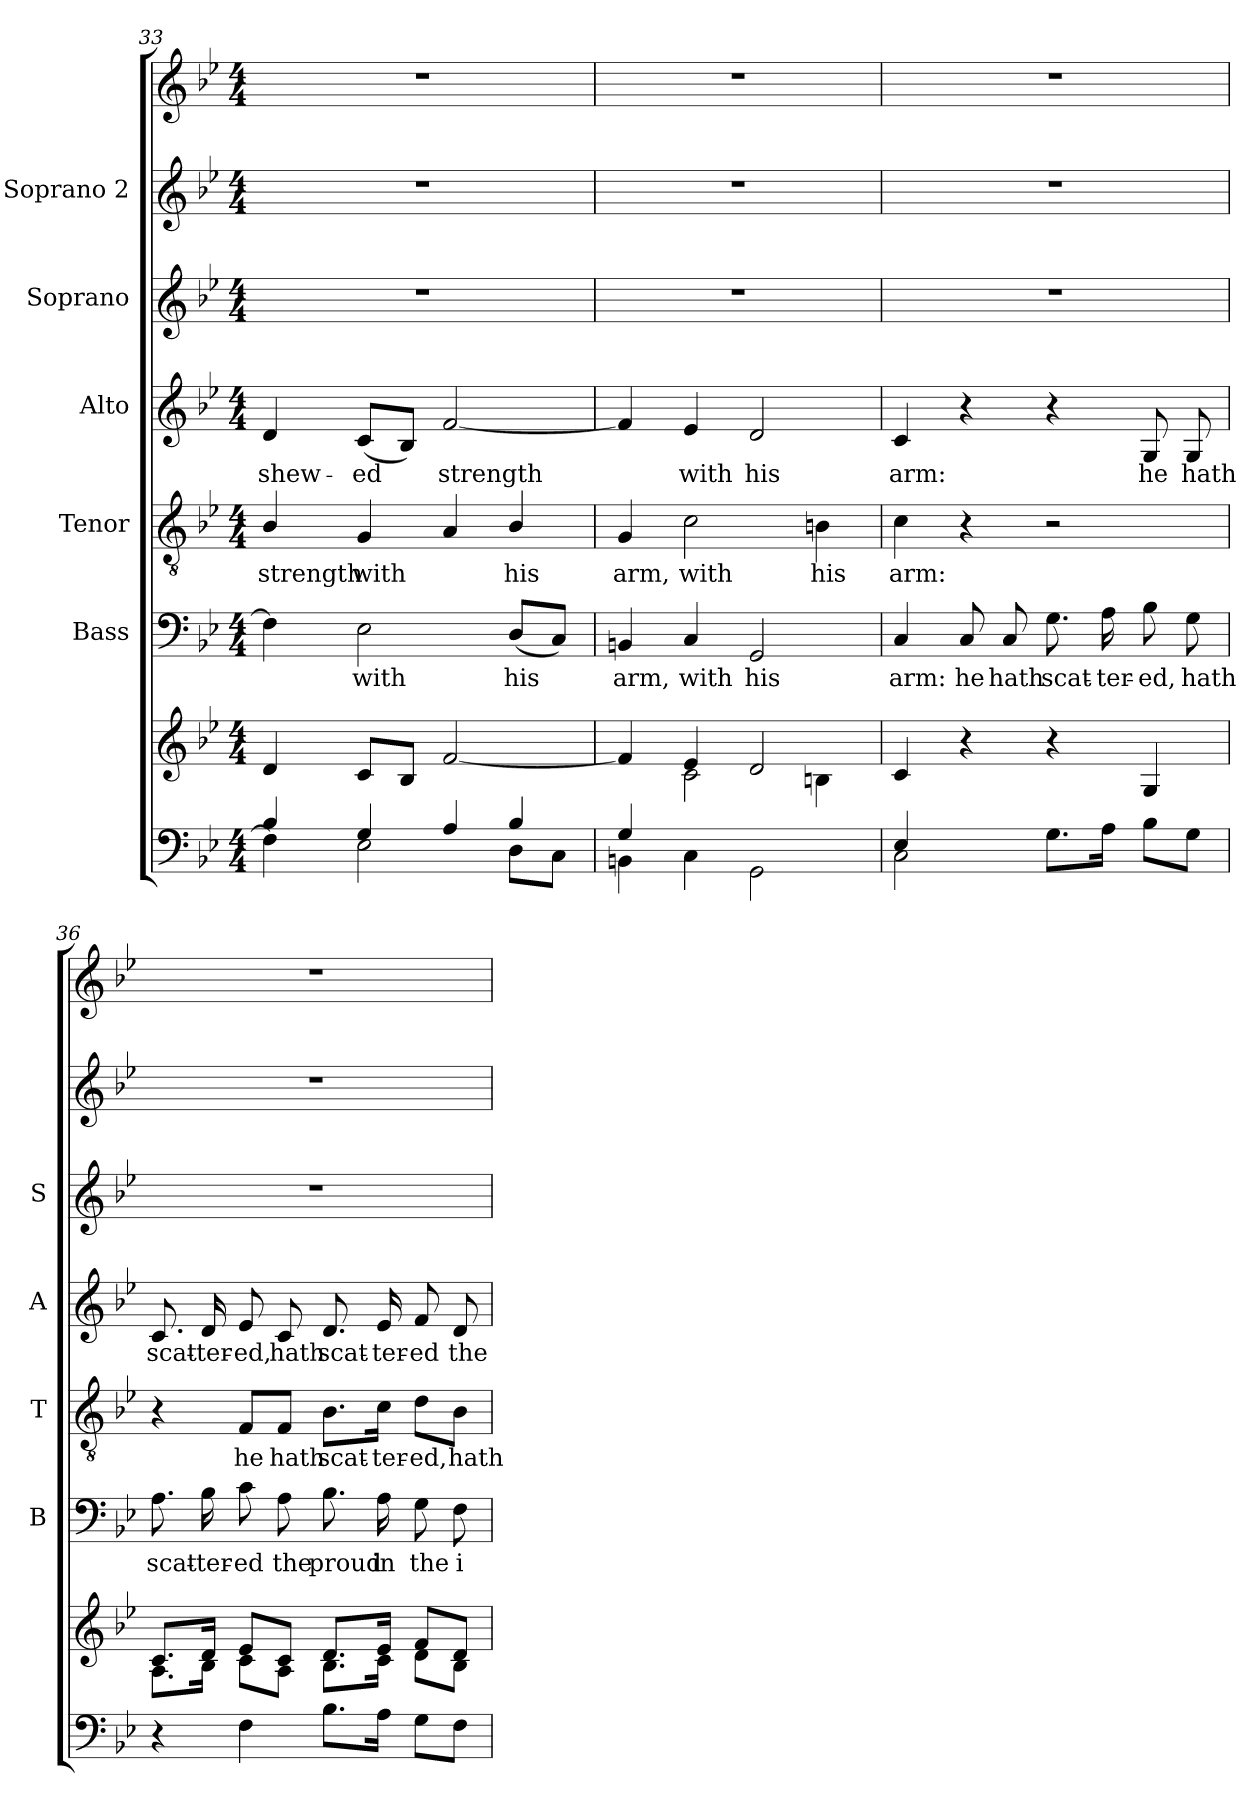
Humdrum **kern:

**kern	**kern	**kern	**text	**kern	**text	**kern	**text	**kern	**kern	**kern
*part7	*part6	*part5	*part5	*part4	*part4	*part3	*part3	*part2	*part1	*part1
*staff8	*staff7	*staff6	*staff6	*staff5	*staff5	*staff4	*staff4	*staff3	*staff2	*staff1
*	*	*I"Bass	*	*I"Tenor	*	*I"Alto	*	*I"Soprano	*I"Soprano 2	*
*	*	*I'B	*	*I'T	*	*I'A	*	*I'S	*	*
*clefF4	*clefG2	*clefF4	*	*clefGv2	*	*clefG2	*	*clefG2	*clefG2	*clefG2
*k[b-e-]	*k[b-e-]	*k[b-e-]	*	*k[b-e-]	*	*k[b-e-]	*	*k[b-e-]	*k[b-e-]	*k[b-e-]
*B-:	*B-:	*B-:	*	*B-:	*	*B-:	*	*B-:	*B-:	*B-:
*M4/4	*M4/4	*M4/4	*	*M4/4	*	*M4/4	*	*M4/4	*M4/4	*M4/4
=33	=33	=33	=33	=33	=33	=33	=33	=33	=33	=33
*^	*^	*	*	*	*	*	*	*	*	*
!	!	!	!	!	!	!	!LO:LY:b	!	!LO:LY:b	!	!	!
4B-/	4F\]	4d/	2ryy	4F\]	.	4B-/	strength	4d/	shew-	1r	1r	1r
!	!	!	!	!	!LO:LY:b	!	!LO:LY:b	!	!LO:LY:b	!	!	!
4G/	2E-\	8c/L	.	2E-\	with	4G/	with	(<8c/L	-ed	.	.	.
.	.	8B-/J	.	.	.	.	.	8B-/J)	.	.	.	.
!	!	!	!	!	!	!	!	!	!LO:LY:b	!	!	!
4A/	.	[2f/	2ryy	.	.	4A/	.	[2f/	strength	.	.	.
!	!	!	!	!	!LO:LY:b	!	!LO:LY:b	!	!	!	!	!
4B-/	8D\L	.	.	(<8D/L	his	4B-/	his	.	.	.	.	.
.	8C\J	.	.	8C/J)	.	.	.	.	.	.	.	.
=34	=34	=34	=34	=34	=34	=34	=34	=34	=34	=34	=34	=34
!	!	!	!	!	!LO:LY:b	!	!LO:LY:b	!	!	!	!	!
4G/	4BBn\	4f/]	4ryy	4BBn/	arm,	4G/	arm,	4f/]	.	1r	1r	1r
!	!	!	!	!	!LO:LY:b	!	!LO:LY:b	!	!LO:LY:b	!	!	!
4C\	4ryy	4e-/	2c\	4C/	with	2c\	with	4e-/	with	.	.	.
!	!	!	!	!	!LO:LY:b	!	!	!	!LO:LY:b	!	!	!
2GG\	2ryy	2d/	.	2GG/	his	.	.	2d/	his	.	.	.
!	!	!	!	!	!	!	!LO:LY:b	!	!	!	!	!
.	.	.	4Bn\	.	.	4Bn\	his	.	.	.	.	.
=35	=35	=35	=35	=35	=35	=35	=35	=35	=35	=35	=35	=35
!	!	!	!	!	!LO:LY:b	!	!LO:LY:b	!	!LO:LY:b	!	!	!
4E-/	2C\	4c/	2ryy	4C/	arm:	4c\	arm:	4c/	arm:	1r	1r	1r
!	!	!	!	!	!LO:LY:b	!	!	!	!	!	!	!
4ryy	.	4r	.	8C/	he	4r	.	4r	.	.	.	.
!	!	!	!	!	!LO:LY:b	!	!	!	!	!	!	!
.	.	.	.	8C/	hath	.	.	.	.	.	.	.
!	!	!	!	!	!LO:LY:b	!	!	!	!	!	!	!
2ryy	8.G\L	4r	2ryy	8.G\	scat-	2r	.	4r	.	.	.	.
!	!	!	!	!	!LO:LY:b	!	!	!	!	!	!	!
.	16A\Jk	.	.	16A\	-ter-	.	.	.	.	.	.	.
!	!	!	!	!	!LO:LY:b	!	!	!	!LO:LY:b	!	!	!
.	8B-\L	4G/	.	8B-\	-ed,	.	.	8G/	he	.	.	.
!	!	!	!	!	!LO:LY:b	!	!	!	!LO:LY:b	!	!	!
.	8G\J	.	.	8G\	hath	.	.	8G/	hath	.	.	.
!!LO:LB:g=z
=36	=36	=36	=36	=36	=36	=36	=36	=36	=36	=36	=36	=36
!	!	!	!	!	!LO:LY:b	!	!	!	!LO:LY:b	!	!	!
*v	*v	*	*	*	*	*	*	*	*	*	*	*
4r	8.c/L	8.A\L	8.A\	scat-	4r	.	8.c/	scat-	1r	1r	1r
!	!	!	!	!LO:LY:b	!	!	!	!LO:LY:b	!	!	!
.	16d/Jk	16B-\Jk	16B-\	-ter-	.	.	16d/	-ter-	.	.	.
!	!	!	!	!LO:LY:b	!	!LO:LY:b	!	!LO:LY:b	!	!	!
4F\	8e-/L	8c\L	8c\	-ed	8F/L	he	8e-/	-ed,	.	.	.
!	!	!	!	!LO:LY:b	!	!LO:LY:b	!	!LO:LY:b	!	!	!
.	8c/J	8A\J	8A\	the	8F/J	hath	8c/	hath	.	.	.
!	!	!	!	!LO:LY:b	!	!LO:LY:b	!	!LO:LY:b	!	!	!
8.B-\L	8.d/L	8.B-\L	8.B-\	proud	8.B-\L	scat-	8.d/	scat-	.	.	.
!	!	!	!	!LO:LY:b	!	!LO:LY:b	!	!LO:LY:b	!	!	!
16A\Jk	16e-/Jk	16c\Jk	16A\	in	16c\Jk	-ter-	16e-/	-ter-	.	.	.
!	!	!	!	!LO:LY:b	!	!LO:LY:b	!	!LO:LY:b	!	!	!
8G\L	8f/L	8d\L	8G\	the	8d\L	-ed,	8f/	-ed	.	.	.
!	!	!	!	!LO:LY:b	!	!LO:LY:b	!	!LO:LY:b	!	!	!
8F\J	8d/J	8B-\J	8F\	i-	8B-\J	hath	8d/	the	.	.	.
*	*v	*v	*	*	*	*	*	*	*	*	*
=	=	=	=	=	=	=	=	=	=	=
*-	*-	*-	*-	*-	*-	*-	*-	*-	*-	*-
